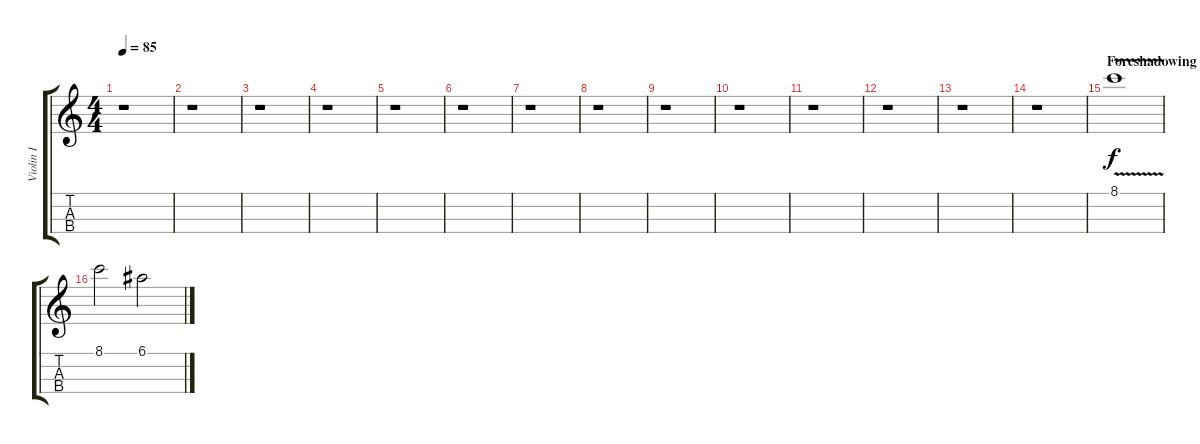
\track ("Violin I" "Violin I") {instrument violin}
\staff {score tabs}
\tuning (E5 A4 D4 G3) {hide}
\ts (4 4)
\tempo 85
\clef g2
\ks c
r.1{dy ppp} |
r.1 |
r.1 |
r.1 |
r.1 |
r.1 |
r.1 |
r.1 |
r.1 |
r.1 |
r.1 |
r.1 |
r.1 |
r.1 |
\section ("" "Foreshadowing")
8.1{v}.1{dy f volume 6} |
8.1.2 6.1.2
